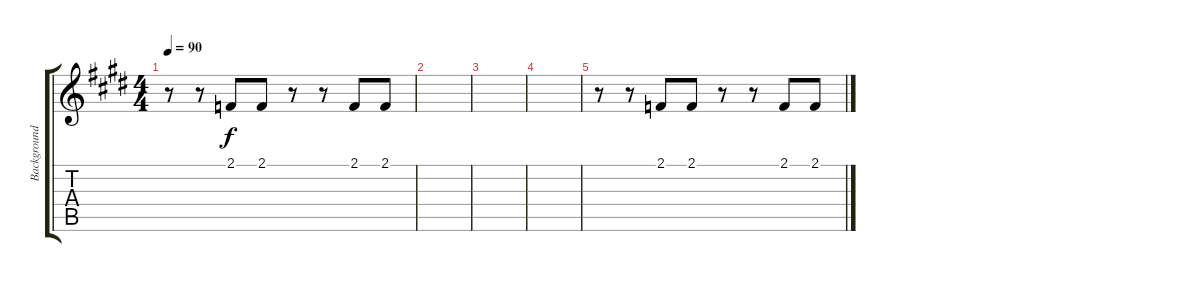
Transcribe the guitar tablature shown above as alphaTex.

\track ("Background (R. Peake)" "Background") {instrument bassoon}
\staff {score tabs}
\tuning (Eb4 Bb3 Gb3 Db3 Ab2 Eb2) {hide}
\ts (4 4)
\tempo 90
\clef g2
\ks e
r.8{dy f} r.8 2.1.8 2.1.8 r.8 r.8 2.1.8 2.1.8 |
|
|
|
r.8 r.8 2.1.8 2.1.8 r.8 r.8 2.1.8 2.1.8
